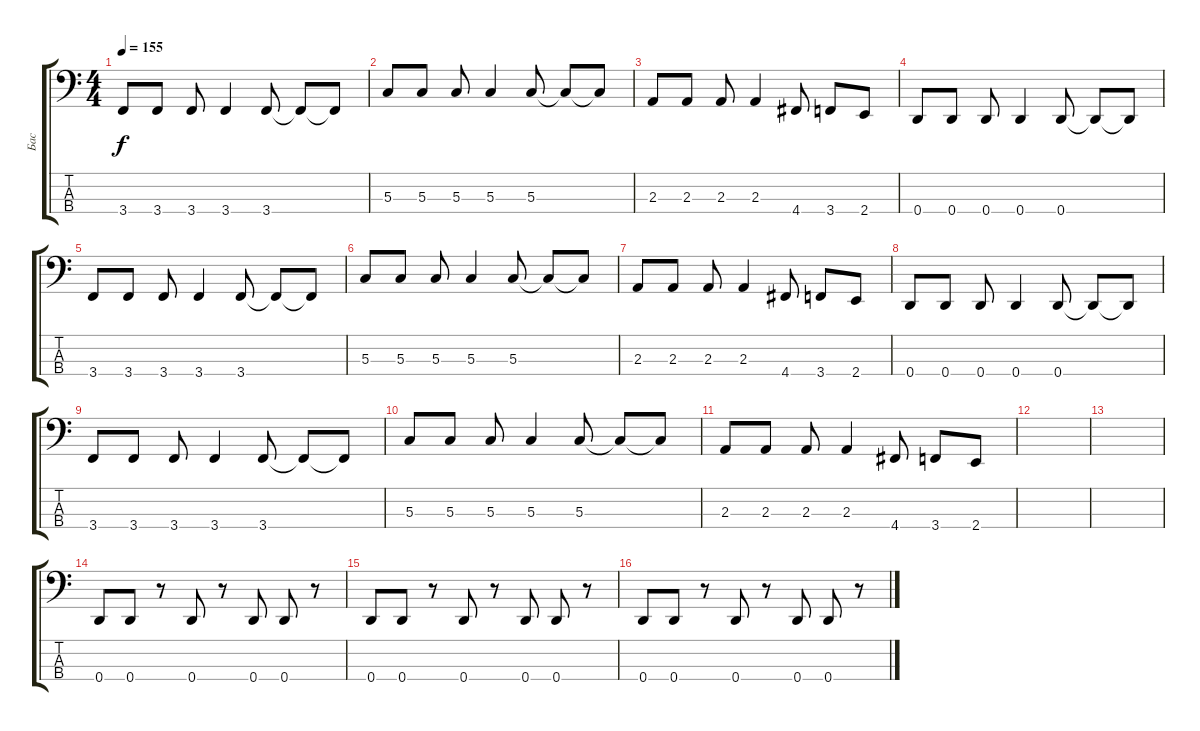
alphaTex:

\track ("Бас" "Бас") {instrument electricbassfinger}
\staff {score tabs}
\tuning (F2 C2 G1 D1) {hide}
\ts (4 4)
\tempo 155
\clef f4
\ks c
3.4.8{dy f} 3.4.8 3.4.8 3.4.4 3.4.8 3.4{t}.8 3.4{t}.8 |
5.3.8 5.3.8 5.3.8 5.3.4 5.3.8 5.3{t}.8 5.3{t}.8 |
2.3.8 2.3.8 2.3.8 2.3.4 4.4.8 3.4.8 2.4.8 |
0.4.8 0.4.8 0.4.8 0.4.4 0.4.8 0.4{t}.8 0.4{t}.8 |
3.4.8 3.4.8 3.4.8 3.4.4 3.4.8 3.4{t}.8 3.4{t}.8 |
5.3.8 5.3.8 5.3.8 5.3.4 5.3.8 5.3{t}.8 5.3{t}.8 |
2.3.8 2.3.8 2.3.8 2.3.4 4.4.8 3.4.8 2.4.8 |
0.4.8 0.4.8 0.4.8 0.4.4 0.4.8 0.4{t}.8 0.4{t}.8 |
3.4.8 3.4.8 3.4.8 3.4.4 3.4.8 3.4{t}.8 3.4{t}.8 |
5.3.8 5.3.8 5.3.8 5.3.4 5.3.8 5.3{t}.8 5.3{t}.8 |
2.3.8 2.3.8 2.3.8 2.3.4 4.4.8 3.4.8 2.4.8 |
|
|
0.4.8 0.4.8 r.8 0.4.8 r.8 0.4.8 0.4.8 r.8 |
0.4.8 0.4.8 r.8 0.4.8 r.8 0.4.8 0.4.8 r.8 |
0.4.8 0.4.8 r.8 0.4.8 r.8 0.4.8 0.4.8 r.8
